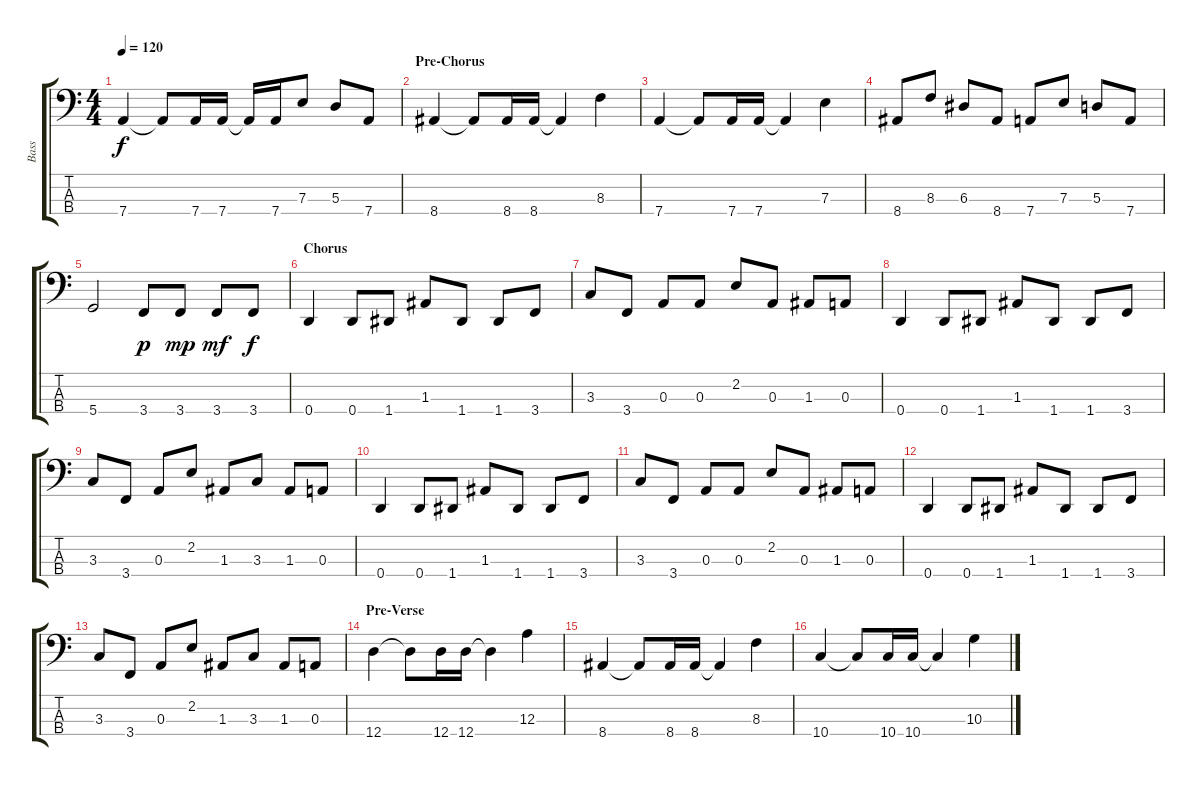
\track ("Bass" "Bass") {instrument electricbassfinger}
\staff {score tabs}
\tuning (G2 D2 A1 D1) {hide}
\ts (4 4)
\tempo 120
\clef f4
\ks c
7.4.4{dy f} 7.4{t}.8 7.4.16 7.4.16 7.4{t}.16 7.4.16 7.3.8 5.3.8 7.4.8 |
\section ("" "Pre-Chorus")
8.4.4 8.4{t}.8 8.4.16 8.4.16 8.4{t}.4 8.3.4 |
7.4.4 7.4{t}.8 7.4.16 7.4.16 7.4{t}.4 7.3.4 |
8.4.8 8.3.8 6.3.8 8.4.8 7.4.8 7.3.8 5.3.8 7.4.8 |
5.4.2 3.4.8{dy p} 3.4.8{dy mp} 3.4.8{dy mf} 3.4.8{dy f} |
\section ("" "Chorus")
0.4.4 0.4.8 1.4.8 1.3.8 1.4.8 1.4.8 3.4.8 |
3.3.8 3.4.8 0.3.8 0.3.8 2.2.8 0.3.8 1.3.8 0.3.8 |
0.4.4 0.4.8 1.4.8 1.3.8 1.4.8 1.4.8 3.4.8 |
3.3.8 3.4.8 0.3.8 2.2.8 1.3.8 3.3.8 1.3.8 0.3.8 |
0.4.4 0.4.8 1.4.8 1.3.8 1.4.8 1.4.8 3.4.8 |
3.3.8 3.4.8 0.3.8 0.3.8 2.2.8 0.3.8 1.3.8 0.3.8 |
0.4.4 0.4.8 1.4.8 1.3.8 1.4.8 1.4.8 3.4.8 |
3.3.8 3.4.8 0.3.8 2.2.8 1.3.8 3.3.8 1.3.8 0.3.8 |
\section ("" "Pre-Verse")
12.4.4 12.4{t}.8 12.4.16 12.4.16 12.4{t}.4 12.3.4 |
8.4.4 8.4{t}.8 8.4.16 8.4.16 8.4{t}.4 8.3.4 |
10.4.4 10.4{t}.8 10.4.16 10.4.16 10.4{t}.4 10.3.4
